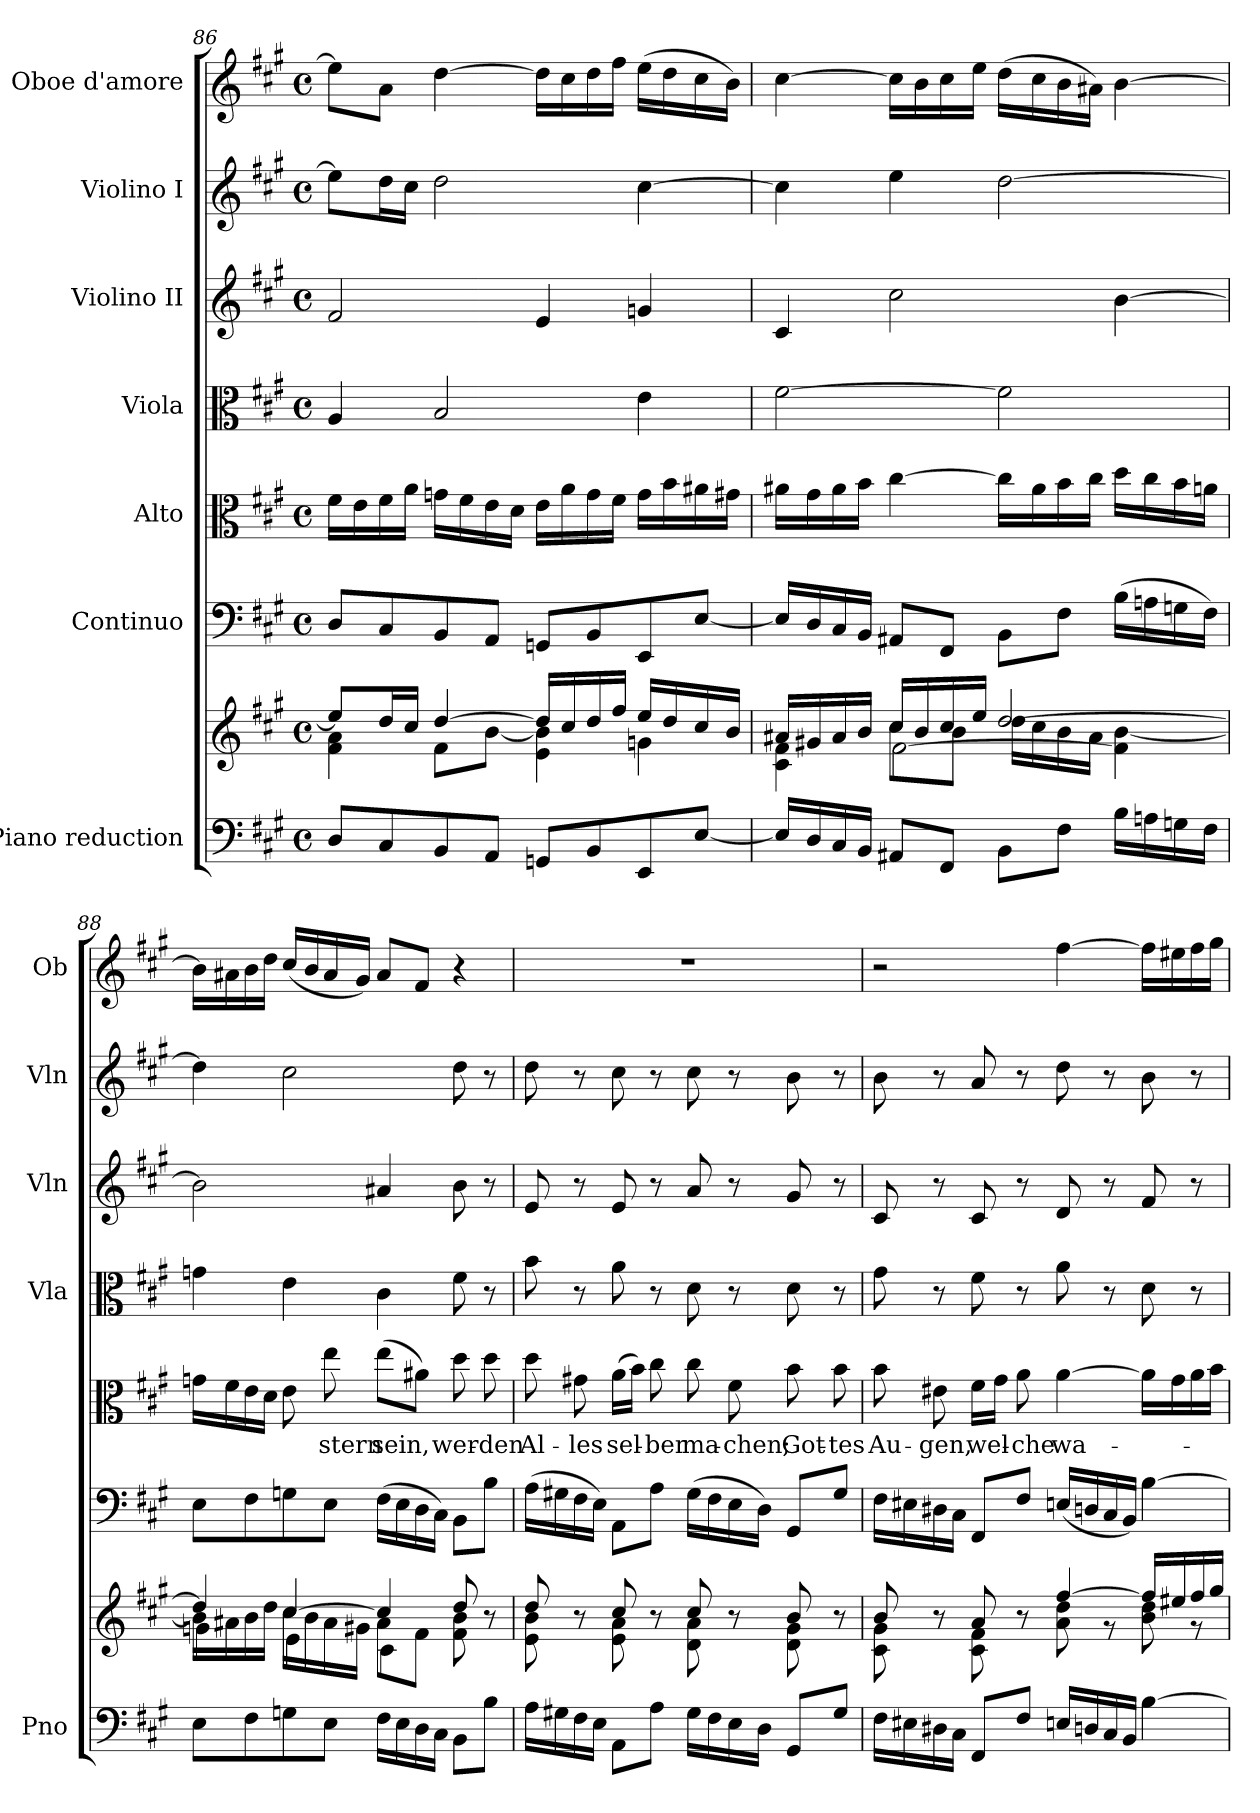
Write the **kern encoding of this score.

**kern	**kern	**kern	**kern	**text	**kern	**kern	**kern	**kern
*part7	*part7	*part6	*part5	*part5	*part4	*part3	*part2	*part1
*staff8	*staff7	*staff6	*staff5	*staff5	*staff4	*staff3	*staff2	*staff1
*I"Piano reduction	*	*I"Continuo	*I"Alto	*	*I"Viola	*I"Violino II	*I"Violino I	*I"Oboe d'amore
*I'Pno	*	*	*	*	*I'Vla	*I'Vln	*I'Vln	*I'Ob
*clefF4	*clefG2	*clefF4	*clefC3	*	*clefC3	*clefG2	*clefG2	*clefG2
*k[f#c#g#]	*k[f#c#g#]	*k[f#c#g#]	*k[f#c#g#]	*	*k[f#c#g#]	*k[f#c#g#]	*k[f#c#g#]	*k[f#c#g#]
*M4/4	*M4/4	*M4/4	*M4/4	*	*M4/4	*M4/4	*M4/4	*M4/4
*met(c)	*met(c)	*met(c)	*met(c)	*	*met(c)	*met(c)	*met(c)	*met(c)
=86	=86	=86	=86	=86	=86	=86	=86	=86
*	*^	*	*	*	*	*	*	*
8D/L	8ee/L]	4f#\ 4a\	8D/L	16f#\LL	.	4A/	2f#/	8ee\L]	8ee\L]
.	.	.	.	16e\	.	.	.	.	.
8C#/	16dd/L	.	8C#/	16f#\	.	.	.	16dd\L	8a\J
.	16cc#/JJ	.	.	16a\JJ	.	.	.	16cc#\JJ	.
8BB/	[4dd/	8f#\L	8BB/	16gn\LL	.	2B/	.	2dd\	[4dd\
.	.	.	.	16f#\	.	.	.	.	.
8AA/J	.	[8b\J	8AA/J	16e\	.	.	.	.	.
.	.	.	.	16d\JJ	.	.	.	.	.
8GGn/L	16dd/LL]	4e\ 4b\]	8GGn/L	16e\LL	.	.	4e/	.	16dd\LL]
.	16cc#/	.	.	16a\	.	.	.	.	16cc#\
8BB/	16dd/	.	8BB/	16g\	.	.	.	.	16dd\
.	16ff#/JJ	.	.	16f#\JJ	.	.	.	.	16ff#\JJ
8EE/	16ee/LL	4gn\	8EE/	16g\LL	.	4e\	4gn/	[4cc#\	(>16ee\LL
.	16dd/	.	.	16b\	.	.	.	.	16dd\
[8E/J	16cc#/	.	[8E/J	16a#X\	.	.	.	.	16cc#\
.	16b/JJ	.	.	16g#X\JJ	.	.	.	.	16b\JJ)
!!LO:LB:g=z
=87	=87	=87	=87	=87	=87	=87	=87	=87	=87
*	*	*^	*	*	*	*	*	*	*
16E/LL]	16a#X/LL	4c#\ 4f#\	4ryy	16E/LL]	16a#X\LL	.	[2f#\	4c#/	4cc#\]	[4cc#\
16D/	16g#X/	.	.	16D/	16g#\	.	.	.	.	.
16C#/	16a#/	.	.	16C#/	16a#\	.	.	.	.	.
16BB/JJ	16b/JJ	.	.	16BB/JJ	16b\JJ	.	.	.	.	.
8AA#X/L	16cc#/LL	8cc#\L	[2f#\	8AA#X/L	[4cc#\	.	.	2cc#\	4ee\	16cc#\LL]
.	16b/	.	.	.	.	.	.	.	.	16b\
8FF#/J	16cc#/	8b\J	.	8FF#/J	.	.	.	.	.	16cc#\
.	16ee/JJ	.	.	.	.	.	.	.	.	16ee\JJ
8BB\L	[2dd/	16dd\LL	.	8BB\L	16cc#\LL]	.	2f#\]	.	[2dd\	(>16dd\LL
.	.	16cc#\	.	.	16a#\	.	.	.	.	16cc#\
8F#\J	.	16b\	.	8F#\J	16b\	.	.	.	.	16b\
.	.	16a#\JJ	.	.	16cc#\JJ	.	.	.	.	16a#X\JJ)
16B\LL	.	4f#\] [4b\	4ryy	(>16B\LL	16dd\LL	.	.	[4b\	.	[4b\
16An\	.	.	.	16An\	16cc#\	.	.	.	.	.
16Gn\	.	.	.	16Gn\	16b\	.	.	.	.	.
16F#\JJ	.	.	.	16F#\JJ)	16an\JJ	.	.	.	.	.
=88	=88	=88	=88	=88	=88	=88	=88	=88	=88	=88
*^	*	*	*	*	*	*	*	*	*	*
2.ryy	8E\L	4dd/]	16b\LL]	4gn\	8E\L	16gn\LL	.	4gn\	2b\]	4dd\]	16b\LL]
.	.	.	16a#X\	.	.	16f#\	.	.	.	.	16a#X\
.	8F#\	.	16b\	.	8F#\	16e\	.	.	.	.	16b\
.	.	.	16dd\JJ	.	.	16d\JJ	.	.	.	.	16dd\JJ
.	8Gn\	[4cc#/	16cc#\LL	4e\	8Gn\	8e\	.	4e\	.	2cc#\	(<16cc#/LL
.	.	.	16b\	.	.	.	.	.	.	.	16b/
!	!	!	!	!	!	!	!LO:LY:b	!	!	!	!
.	8E\J	.	16a#\	.	8E\J	8ee\	-stern	.	.	.	16a#/
.	.	.	16g#X\JJ	.	.	.	.	.	.	.	16g#/JJ)
!	!	!	!	!	!	!	!LO:LY:b	!	!	!	!
.	16F#\LL	4cc#/]	8a#\L	4c#\	(>16F#\LL	(>8ee\L	sein,	4c#\	4a#X/	.	8a#/L
.	16E\	.	.	.	16E\	.	.	.	.	.	.
.	16D\	.	8f#\J	.	16D\	8a#X\J)	.	.	.	.	8f#/J
.	16C#\JJ	.	.	.	16C#\JJ)	.	.	.	.	.	.
!	!	!	!	!	!	!	!LO:LY:b	!	!	!	!
4ryy	8BB\L	8dd/	8f#\ 8b\	4ryy	8BB\L	8dd\	wer-	8f#\	8b\	8dd\	4r
!	!	!	!	!	!	!	!LO:LY:b	!	!	!	!
.	8B\J	8r	8ryy	.	8B\J	8dd\	-den	8r	8r	8r	.
*	*	*	*v	*v	*	*	*	*	*	*	*
=89	=89	=89	=89	=89	=89	=89	=89	=89	=89	=89
!	!	!	!	!	!	!LO:LY:b	!	!	!	!
*v	*v	*	*	*	*	*	*	*	*	*
16A\LL	8dd/	8e\ 8b\	(>16A\LL	8dd\	Al-	8b\	8e/	8dd\	1r
16G#X\	.	.	16G#X\	.	.	.	.	.	.
!	!	!	!	!	!LO:LY:b	!	!	!	!
16F#\	8r	8ryy	16F#\	8g#X\	-les	8r	8r	8r	.
16E\JJ	.	.	16E\JJ)	.	.	.	.	.	.
!	!	!	!	!	!LO:LY:b	!	!	!	!
8AA\L	8cc#/	8e\ 8a\	8AA\L	(>16a\LL	sel-	8a\	8e/	8cc#\	.
.	.	.	.	16b\JJ)	.	.	.	.	.
!	!	!	!	!	!LO:LY:b	!	!	!	!
8A\J	8r	8ryy	8A\J	8cc#\	-ber	8r	8r	8r	.
!	!	!	!	!	!LO:LY:b	!	!	!	!
16G#\LL	8cc#/	8d\ 8a\	(>16G#\LL	8cc#\	ma-	8d\	8a/	8cc#\	.
16F#\	.	.	16F#\	.	.	.	.	.	.
!	!	!	!	!	!LO:LY:b	!	!	!	!
16E\	8r	8ryy	16E\	8f#\	-chen;	8r	8r	8r	.
16D\JJ	.	.	16D\JJ)	.	.	.	.	.	.
!	!	!	!	!	!LO:LY:b	!	!	!	!
8GG#/L	8b/	8d\ 8g#\	8GG#/L	8b\	Got-	8d\	8g#/	8b\	.
!	!	!	!	!	!LO:LY:b	!	!	!	!
8G#/J	8r	8ryy	8G#/J	8b\	-tes	8r	8r	8r	.
!!LO:PB:g=z
=90	=90	=90	=90	=90	=90	=90	=90	=90	=90
!	!	!	!	!	!LO:LY:b	!	!	!	!
16F#\LL	8b/	8c#\ 8g#\	16F#\LL	8b\	Au-	8g#\	8c#/	8b\	2r
16E#X\	.	.	16E#X\	.	.	.	.	.	.
!	!	!	!	!	!LO:LY:b	!	!	!	!
16D#X\	8r	8ryy	16D#X\	8e#X\	-gen,	8r	8r	8r	.
16C#\JJ	.	.	16C#\JJ	.	.	.	.	.	.
!	!	!	!	!	!LO:LY:b	!	!	!	!
8FF#/L	8a/	8c#\ 8f#\	8FF#/L	16f#\LL	wel-	8f#\	8c#/	8a/	.
.	.	.	.	16g#\JJ	.	.	.	.	.
!	!	!	!	!	!LO:LY:b	!	!	!	!
8F#/J	8r	8ryy	8F#/J	8a\	-che	8r	8r	8r	.
!	!	!	!	!	!LO:LY:b	!	!	!	!
16En/LL	[4ff#/	8a\ 8dd\	(<16En/LL	[4a\	wa-	8a\	8d/	8dd\	[4ff#\
16Dn/	.	.	16Dn/	.	.	.	.	.	.
16C#/	.	8r	16C#/	.	.	8r	8r	8r	.
16BB/JJ	.	.	16BB/JJ)	.	.	.	.	.	.
[4B\	16ff#/LL]	8b\ 8dd\	[4B\	16a\LL]	.	8d\	8f#/	8b\	16ff#\LL]
.	16ee#X/	.	.	16g#\	.	.	.	.	16ee#X\
.	16ff#/	8r	.	16a\	.	8r	8r	8r	16ff#\
.	16gg#/JJ	.	.	16b\JJ	.	.	.	.	16gg#\JJ
*	*v	*v	*	*	*	*	*	*	*
=	=	=	=	=	=	=	=	=
*-	*-	*-	*-	*-	*-	*-	*-	*-
